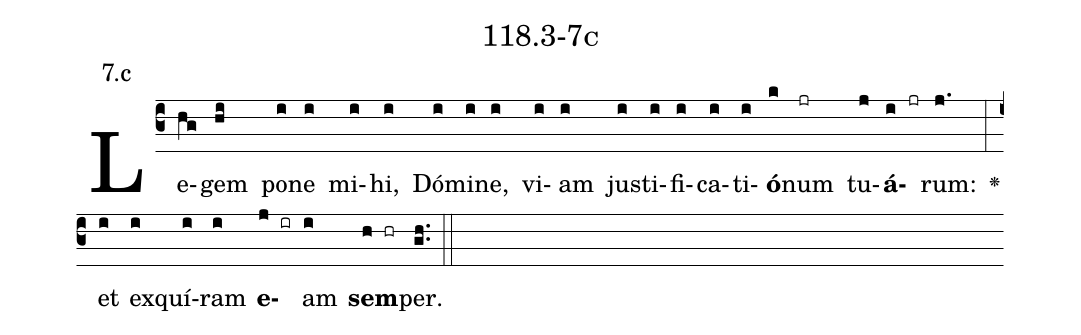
name: 118.3-7c;
annotation: 7.c;
%%
(c3)Le(hg)gem(hi) po(i)ne(i) mi(i)hi,(i) Dó(i)mi(i)ne,(i) vi(i)am(i) jus(i)ti(i)fi(i)ca(i)ti(i)<b>ó</b>(k)num(jr) tu(j)<b>á</b>(i jr)rum:(j.) <v>\greheightstar</v>(:) et(i) ex(i)quí(i)ram(i) <b>e</b>(j ir)am(i) <b>sem</b>(h hr)per.(gh..) (::)


%E(i) u(i) o(j) u(i) a(h) e.(gh..) (::)
